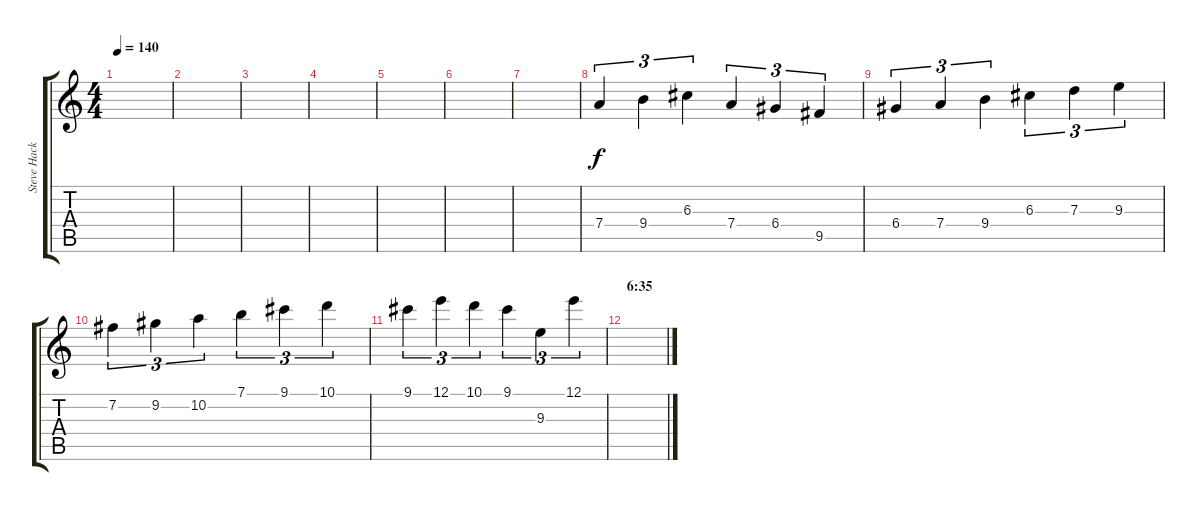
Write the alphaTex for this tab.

\track ("Steve Hackett (dist guitar solo 2)" "Steve Hack") {instrument overdrivenguitar}
\staff {score tabs}
\tuning (E4 B3 G3 D3 A2 E2) {hide}
\ts (4 4)
\tempo 140
\clef g2
\ks c
|
|
|
|
|
|
|
7.4.4{tu (3 2)} 9.4.4{tu (3 2)} 6.3.4{tu (3 2)} 7.4.4{tu (3 2)} 6.4.4{tu (3 2)} 9.5.4{tu (3 2)} |
6.4.4{tu (3 2)} 7.4.4{tu (3 2)} 9.4.4{tu (3 2)} 6.3.4{tu (3 2)} 7.3.4{tu (3 2)} 9.3.4{tu (3 2)} |
7.2.4{tu (3 2)} 9.2.4{tu (3 2)} 10.2.4{tu (3 2)} 7.1.4{tu (3 2)} 9.1.4{tu (3 2)} 10.1.4{tu (3 2)} |
9.1.4{tu (3 2)} 12.1.4{tu (3 2)} 10.1.4{tu (3 2)} 9.1.4{tu (3 2)} 9.3.4{tu (3 2)} 12.1.4{tu (3 2)} |
\section ("" "6:35")
